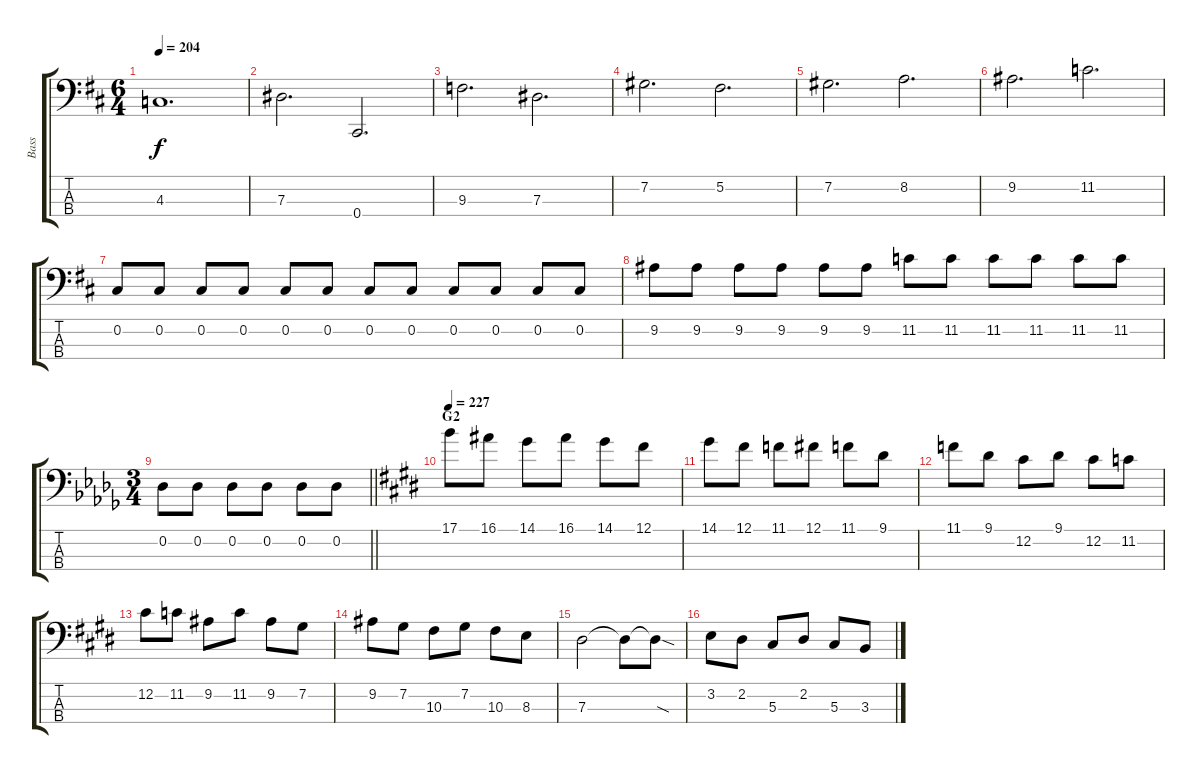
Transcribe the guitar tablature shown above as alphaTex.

\track ("Bass" "Bass") {instrument electricbassfinger}
\staff {score tabs}
\tuning (Gb2 Db2 Ab1 Db1) {hide}
\ts (6 4)
\tempo 204
\clef f4
\ks d
4.3.1{d dy f} |
7.3.2{d} 0.4.2{d} |
9.3.2{d} 7.3.2{d} |
7.2.2{d} 5.2.2{d} |
7.2.2{d} 8.2.2{d} |
9.2.2{d} 11.2.2{d} |
0.2.8 0.2.8 0.2.8 0.2.8 0.2.8 0.2.8 0.2.8 0.2.8 0.2.8 0.2.8 0.2.8 0.2.8 |
9.2.8 9.2.8 9.2.8 9.2.8 9.2.8 9.2.8 11.2.8 11.2.8 11.2.8 11.2.8 11.2.8 11.2.8 |
\ts (3 4)
\barLineRight lightlight
\ks db
0.2.8 0.2.8 0.2.8 0.2.8 0.2.8 0.2.8 |
\section ("" "G2")
\tempo 227
\ks c#minor
17.1.8 16.1.8 14.1.8 16.1.8 14.1.8 12.1.8 |
14.1.8 12.1.8 11.1.8 12.1.8 11.1.8 9.1.8 |
11.1.8 9.1.8 12.2.8 9.1.8 12.2.8 11.2.8 |
12.2.8 11.2.8 9.2.8 11.2.8 9.2.8 7.2.8 |
9.2.8 7.2.8 10.3.8 7.2.8 10.3.8 8.3.8 |
7.3.2 7.3{t}.8 7.3{sod t}.8 |
3.2.8 2.2.8 5.3.8 2.2.8 5.3.8 3.3.8
